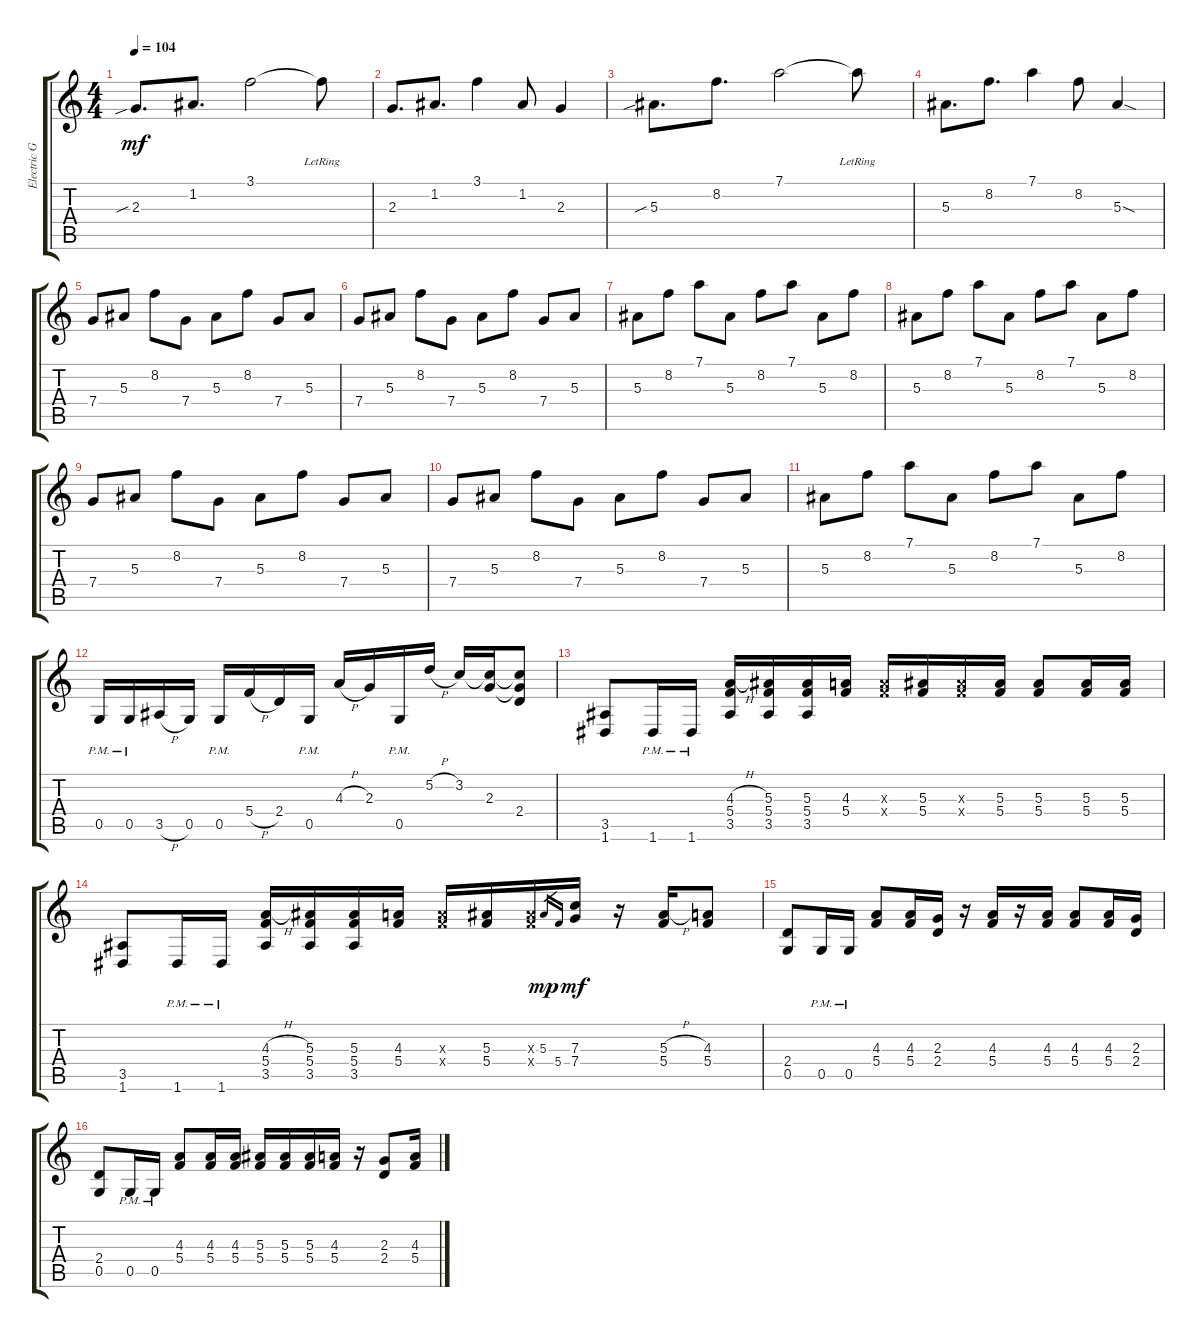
\track ("Electric Guitar 1" "Electric G") {instrument distortionguitar}
\staff {score tabs}
\tuning (D4 A3 F3 C3 G2 D2) {hide}
\ts (4 4)
\tempo 104
\clef g2
\ks c
2.3{sib}.8{d dy mf} 1.2.8{d} 3.1.2 3.1{lr t}.8 |
2.3.8{d} 1.2.8{d} 3.1.4 1.2.8 2.3.4 |
5.3{sib}.8{d} 8.2.8{d} 7.1.2 7.1{lr t}.8 |
5.3.8{d} 8.2.8{d} 7.1.4 8.2.8 5.3{sod}.4 |
7.4.8 5.3.8 8.2.8 7.4.8 5.3.8 8.2.8 7.4.8 5.3.8 |
7.4.8 5.3.8 8.2.8 7.4.8 5.3.8 8.2.8 7.4.8 5.3.8 |
5.3.8 8.2.8 7.1.8 5.3.8 8.2.8 7.1.8 5.3.8 8.2.8 |
5.3.8 8.2.8 7.1.8 5.3.8 8.2.8 7.1.8 5.3.8 8.2.8 |
7.4.8 5.3.8 8.2.8 7.4.8 5.3.8 8.2.8 7.4.8 5.3.8 |
7.4.8 5.3.8 8.2.8 7.4.8 5.3.8 8.2.8 7.4.8 5.3.8 |
5.3.8 8.2.8 7.1.8 5.3.8 8.2.8 7.1.8 5.3.8 8.2.8 |
0.5{pm}.16 0.5{pm}.16 3.5{h}.16 0.5.16 0.5{pm}.16 5.4{h}.16 2.4.16 0.5{pm}.16 4.3{h}.16 2.3.16 0.5{pm}.16 5.2{h}.16 3.2.16 (3.2{t} 2.3).16 (3.2{t} 2.3{t} 2.4).8 |
(3.5 1.6).8 1.6{pm}.16 1.6{pm}.16 (4.3{h} 5.4 3.5).16 (5.3 5.4 3.5).16 (5.3 5.4 3.5).16 (4.3 5.4).16 (4.3{x} 5.4{x}).16 (5.3 5.4).16 (5.3{x} 5.4{x}).16 (5.3 5.4).16 (5.3 5.4).8 (5.3 5.4).16 (5.3 5.4).16 |
(3.5 1.6).8 1.6{pm}.16 1.6{pm}.16 (4.3{h} 5.4 3.5).16 (5.3 5.4 3.5).16 (5.3 5.4 3.5).16 (4.3 5.4).16 (4.3{x} 5.4{x}).16 (5.3 5.4).16 (5.3{x} 5.4{x}).16 5.3.16{gr dy mp} 5.4.16{gr} (7.3 7.4).16{dy mf} r.16 (5.3{h} 5.4).16 (4.3 5.4).8 |
(2.4 0.5).8 0.5{pm}.16 0.5{pm}.16 (4.3 5.4).8 (4.3 5.4).16 (2.3 2.4).16 r.16 (4.3 5.4).16 r.16 (4.3 5.4).16 (4.3 5.4).8 (4.3 5.4).16 (2.3 2.4).16 |
(2.4 0.5).8 0.5{pm}.16 0.5{pm}.16 (4.3 5.4).8 (4.3 5.4).16 (4.3 5.4).16 (5.3 5.4).16 (5.3 5.4).16 (5.3 5.4).16 (4.3 5.4).16 r.16 (2.3 2.4).8 (4.3 5.4).16
